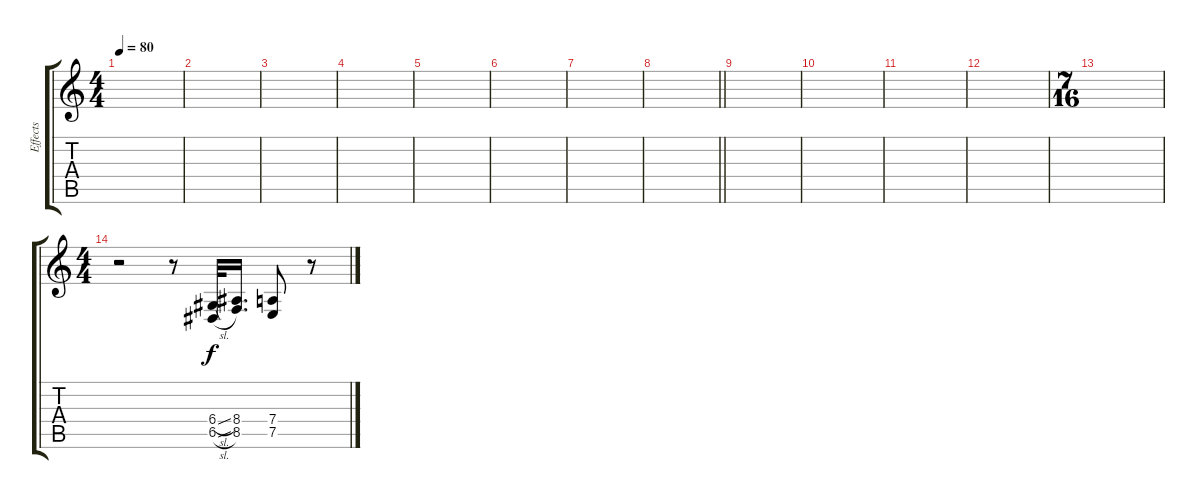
\track ("Effects" "Effects") {instrument pad3polysynth}
\staff {score tabs}
\tuning (E4 B3 G3 D3 A2 E2) {hide}
\ts (4 4)
\tempo 80
\clef g2
\ks c
|
|
|
|
|
|
|
\barLineRight lightlight
|
|
|
|
|
\ts (7 16)
|
\ts (4 4)
r.2 r.8 (6.4{sl} 6.5{sl}).32 (8.4 8.5).16{d} (7.4 7.5).8 r.8
